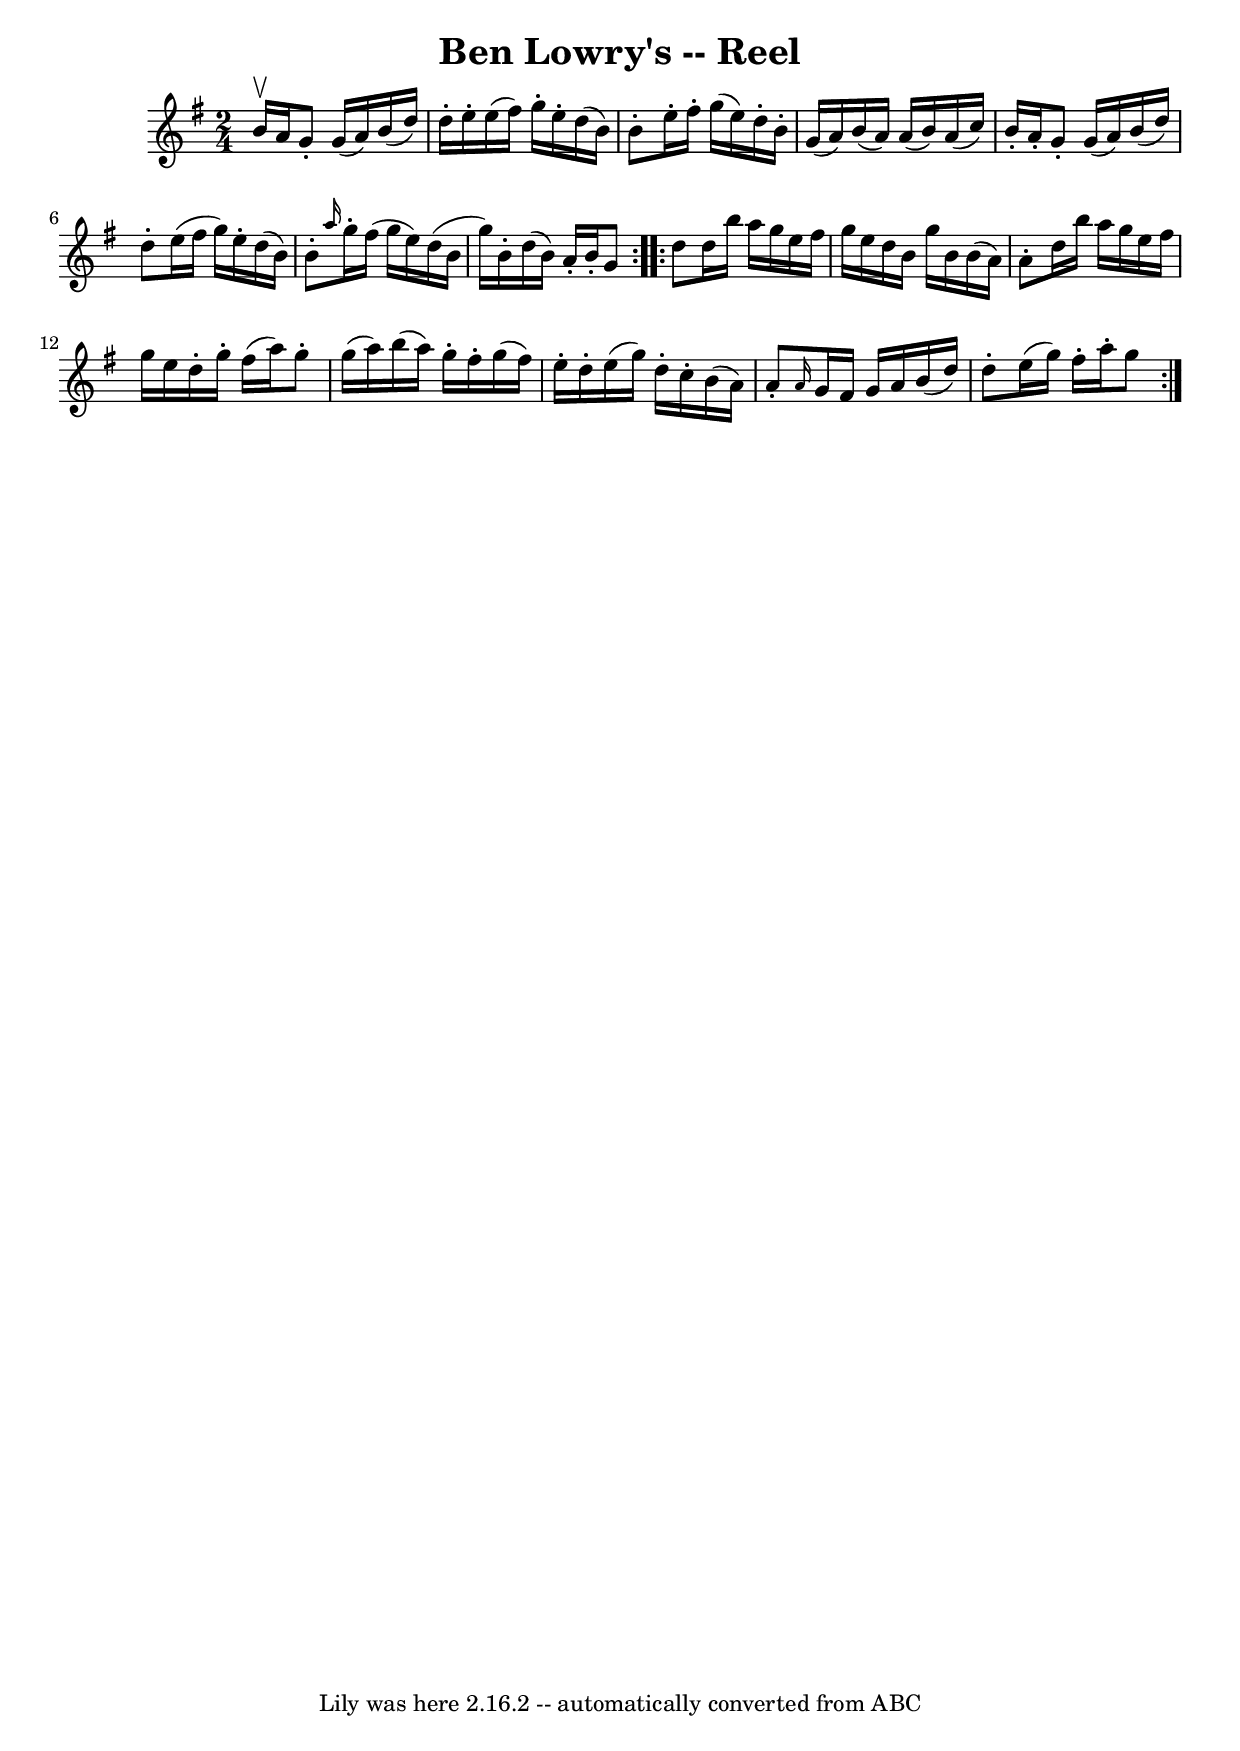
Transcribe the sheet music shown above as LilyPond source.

\version "2.16.2"
\include "Mammoth.ily"
\header {
  %% book = "Ryan's Mammoth Collection"
  crossRefNumber = "1"
  footnotes = "\\\\190"
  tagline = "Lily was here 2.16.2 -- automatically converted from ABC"
  title = "Ben Lowry's -- Reel"

}
voicedefault =  {



  \repeat volta 2 {

    \time 2/4 
    \key g \major
    b'16^\upbow a'16  |
    g'8-. g'16 (
    a'16) b'16 (d''16) d''16-. e''16-.   |
    e''16 (
    fis''16) g''16-. e''16-. d''16 (b'16) b'8-.   |
    
    e''16-. fis''16-. g''16 (e''16) d''16-. b'16-. g'16 (
    a'16)   |
    b'16 (a'16) a'16 (b'16) a'16 (c''16) b'16-. a'16-.   |
    g'8-. g'16 (a'16) b'16 (
    d''16) d''8-.   |
    e''16 (fis''16 g''16) e''16-.   
    d''16 (b'16) b'8-.   |
    \grace { a''16  
	   } g''16-.   
    fis''16 (g''16 e''16) d''16 (b'16 g''16) b'16-.    |
    d''16 (b'16) a'16-. b'16-. g'8  
  }     

  \repeat volta 2 {
    d''8  |
    d''16 b''16 a''16 g''16    
    e''16 fis''16 g''16 e''16    |
    d''16 b'16 g''16 b'16 
    b'16 (a'16) a'8-.   |
    d''16 b''16 a''16 g''16    
    e''16 fis''16 g''16 e''16    |
    d''16-. g''16-. fis''16 (a''16) g''8-. g''16 (a''16)   |
    b''16 (a''16) g''16-. fis''16-. g''16 (fis''16) e''16-. d''16-.    |
    e''16 (g''16) d''16-. c''16-. b'16 (a'16) a'8-.   |
    \grace { a'16  
	   } g'16 fis'16 g'16 a'16 b'16 (
    d''16) d''8-.   |
    e''16 (g''16) fis''16-. a''16-.   
    g''8  
  }   

}

\score{
  <<

    \context Staff="default"
    {
      \voicedefault 
      
    }

  >>
  \layout {
    
  }
  \midi {
  }

}
